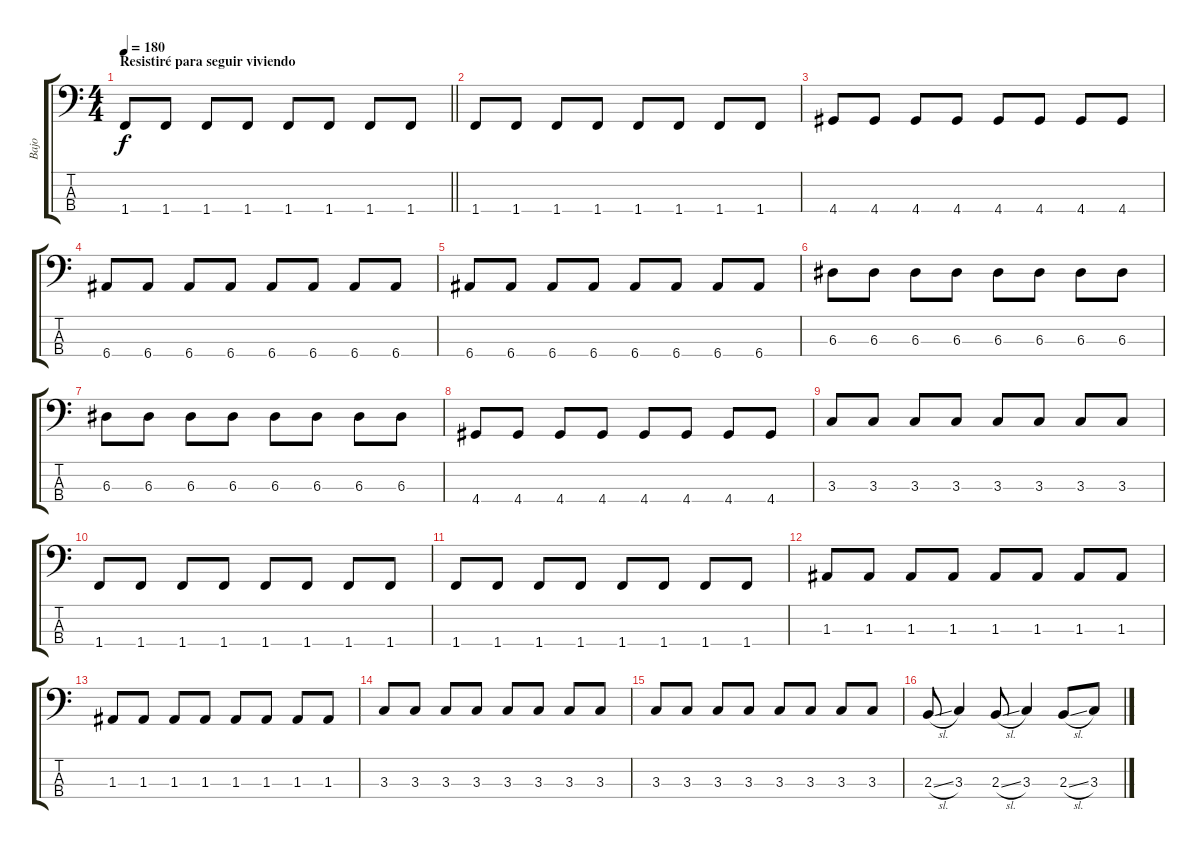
\track ("Bajo" "Bajo") {instrument electricbassfinger}
\staff {score tabs}
\tuning (G2 D2 A1 E1) {hide}
\ts (4 4)
\section ("" "Resistiré para seguir viviendo")
\tempo 180
\clef f4
\barLineRight lightlight
\ks c
1.4.8{dy f} 1.4.8 1.4.8 1.4.8 1.4.8 1.4.8 1.4.8 1.4.8 |
1.4.8 1.4.8 1.4.8 1.4.8 1.4.8 1.4.8 1.4.8 1.4.8 |
4.4.8 4.4.8 4.4.8 4.4.8 4.4.8 4.4.8 4.4.8 4.4.8 |
6.4.8 6.4.8 6.4.8 6.4.8 6.4.8 6.4.8 6.4.8 6.4.8 |
6.4.8 6.4.8 6.4.8 6.4.8 6.4.8 6.4.8 6.4.8 6.4.8 |
6.3.8 6.3.8 6.3.8 6.3.8 6.3.8 6.3.8 6.3.8 6.3.8 |
6.3.8 6.3.8 6.3.8 6.3.8 6.3.8 6.3.8 6.3.8 6.3.8 |
4.4.8 4.4.8 4.4.8 4.4.8 4.4.8 4.4.8 4.4.8 4.4.8 |
3.3.8 3.3.8 3.3.8 3.3.8 3.3.8 3.3.8 3.3.8 3.3.8 |
1.4.8 1.4.8 1.4.8 1.4.8 1.4.8 1.4.8 1.4.8 1.4.8 |
1.4.8 1.4.8 1.4.8 1.4.8 1.4.8 1.4.8 1.4.8 1.4.8 |
1.3.8 1.3.8 1.3.8 1.3.8 1.3.8 1.3.8 1.3.8 1.3.8 |
1.3.8 1.3.8 1.3.8 1.3.8 1.3.8 1.3.8 1.3.8 1.3.8 |
3.3.8 3.3.8 3.3.8 3.3.8 3.3.8 3.3.8 3.3.8 3.3.8 |
3.3.8 3.3.8 3.3.8 3.3.8 3.3.8 3.3.8 3.3.8 3.3.8 |
2.3{sl}.8 3.3.4 2.3{sl}.8 3.3.4 2.3{sl}.8 3.3.8
